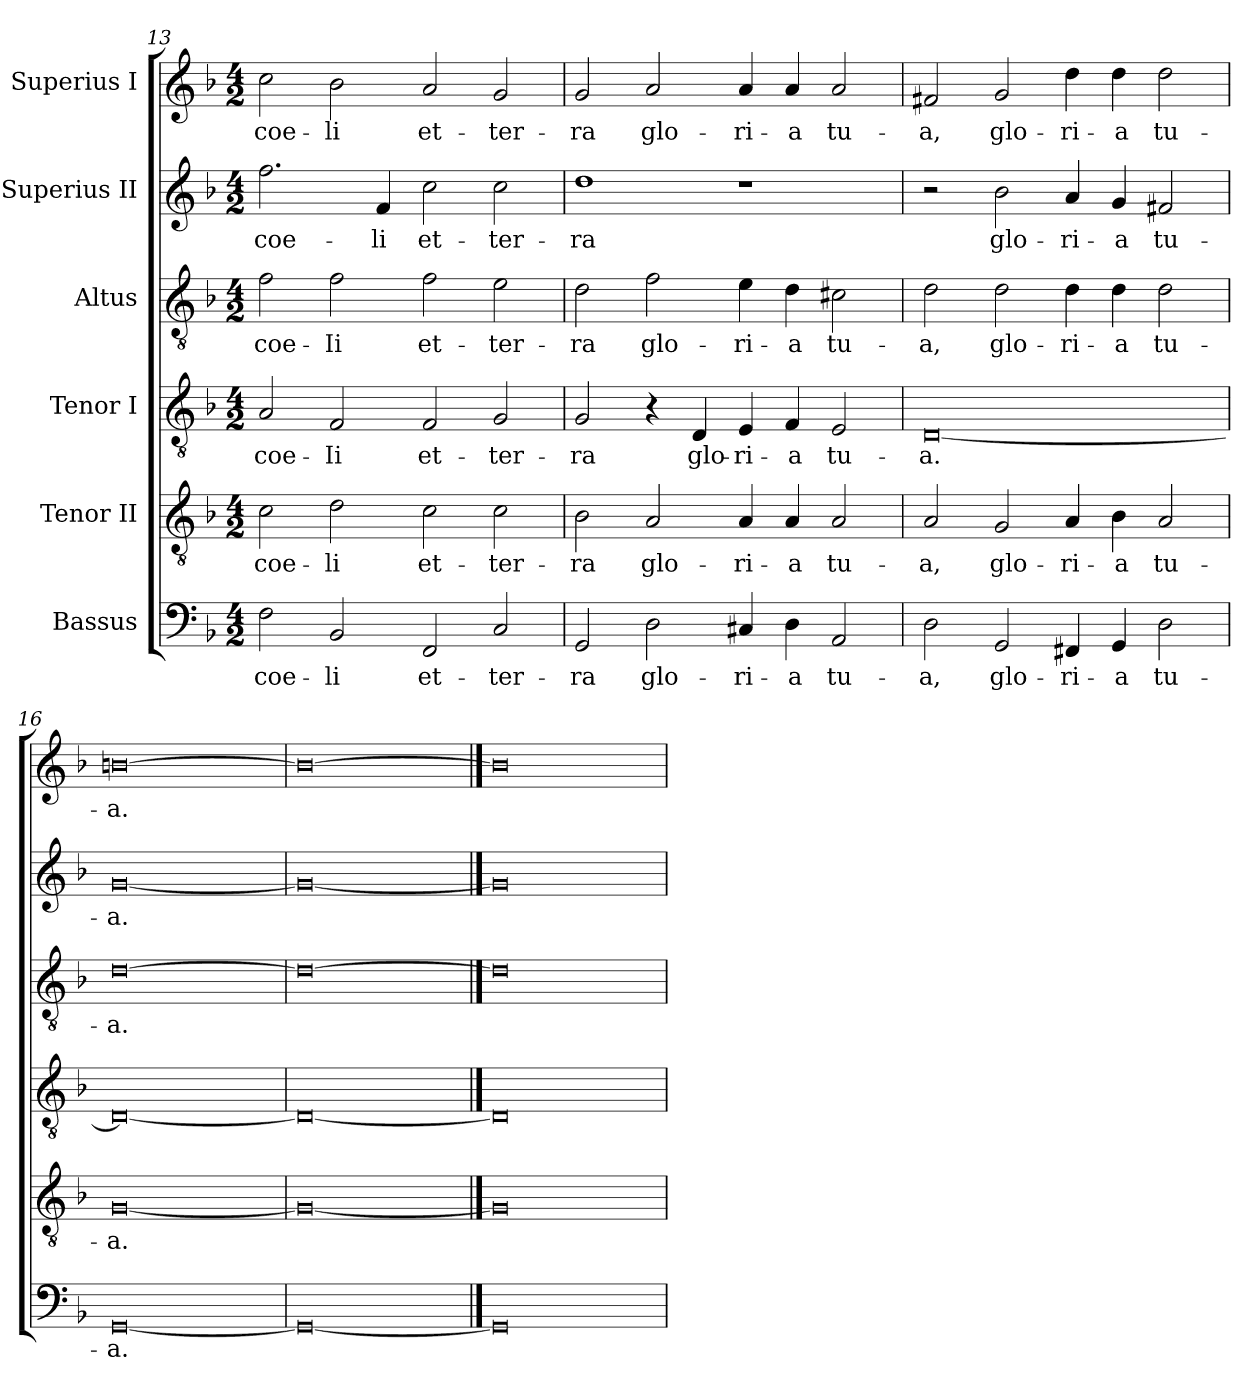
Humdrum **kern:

**kern	**text	**kern	**text	**kern	**text	**kern	**text	**kern	**text	**kern	**text
*part6	*part6	*part5	*part5	*part4	*part4	*part3	*part3	*part2	*part2	*part1	*part1
*staff6	*staff6	*staff5	*staff5	*staff4	*staff4	*staff3	*staff3	*staff2	*staff2	*staff1	*staff1
*I"Bassus	*	*I"Tenor II	*	*I"Tenor I	*	*I"Altus	*	*I"Superius II	*	*I"Superius I	*
*clefF4	*	*clefGv2	*	*clefGv2	*	*clefGv2	*	*clefG2	*	*clefG2	*
*k[b-]	*	*k[b-]	*	*k[b-]	*	*k[b-]	*	*k[b-]	*	*k[b-]	*
*M4/2	*	*M4/2	*	*M4/2	*	*M4/2	*	*M4/2	*	*M4/2	*
=13	=13	=13	=13	=13	=13	=13	=13	=13	=13	=13	=13
2F\	coe-	2c\	coe-	2A/	coe-	2f\	coe-	2.ff\	coe-	2cc\	coe-
2BB-/	-li	2d\	-li	2F/	-Ii	2f\	-Ii	.	.	2b-\	-li
.	.	.	.	.	.	.	.	4f/	-li	.	.
2FF/	et-	2c\	et-	2F/	et-	2f\	et-	2cc\	et-	2a/	et-
2C/	ter-	2c\	ter-	2G/	ter-	2e\	ter-	2cc\	ter-	2g/	ter-
=14	=14	=14	=14	=14	=14	=14	=14	=14	=14	=14	=14
2GG/	-ra	2B-\	-ra	2G/	-ra	2d\	-ra	1dd/	-ra	2g/	-ra
2D\	glo-	2A/	glo-	4r	.	2f\	glo-	.	.	2a/	glo-
.	.	.	.	4D/	glo-	.	.	.	.	.	.
4C#X/	-ri-	4A/	-ri-	4E/	-ri-	4e\	-ri-	1r	.	4a/	-ri-
4D\	-a	4A/	-a	4F/	-a	4d\	-a	.	.	4a/	-a
2AA/	tu-	2A/	tu-	2E/	tu-	2c#X\	tu-	.	.	2a/	tu-
=15	=15	=15	=15	=15	=15	=15	=15	=15	=15	=15	=15
2D\	-a,	2A/	-a,	[0D/	-a.	2d\	-a,	2r	.	2f#X/	-a,
2GG/	glo-	2G/	glo-	.	.	2d\	glo-	2b-\	glo-	2g/	glo-
4FF#X/	-ri-	4A/	-ri-	.	.	4d\	-ri-	4a/	-ri-	4dd\	-ri-
4GG/	-a	4B-\	-a	.	.	4d\	-a	4g/	-a	4dd\	-a
2D\	tu-	2A/	tu-	.	.	2d\	tu-	2f#X/	tu-	2dd\	tu-
=16	=16	=16	=16	=16	=16	=16	=16	=16	=16	=16	=16
[0GG/	-a.	[0G/	-a.	0D/_	.	[0d\	-a.	[0g/	-a.	[0bn\	-a.
=17	=17	=17	=17	=17	=17	=17	=17	=17	=17	=17	=17
0GG/_	.	0G/_	.	0D/_	.	0d\_	.	0g/_	.	0bn\_	.
==18	==18	==18	==18	==18	==18	==18	==18	==18	==18	==18	==18
0GG/]	.	0G/]	.	0D/]	.	0d\]	.	0g/]	.	0b\]	.
=	=	=	=	=	=	=	=	=	=	=	=
*-	*-	*-	*-	*-	*-	*-	*-	*-	*-	*-	*-
